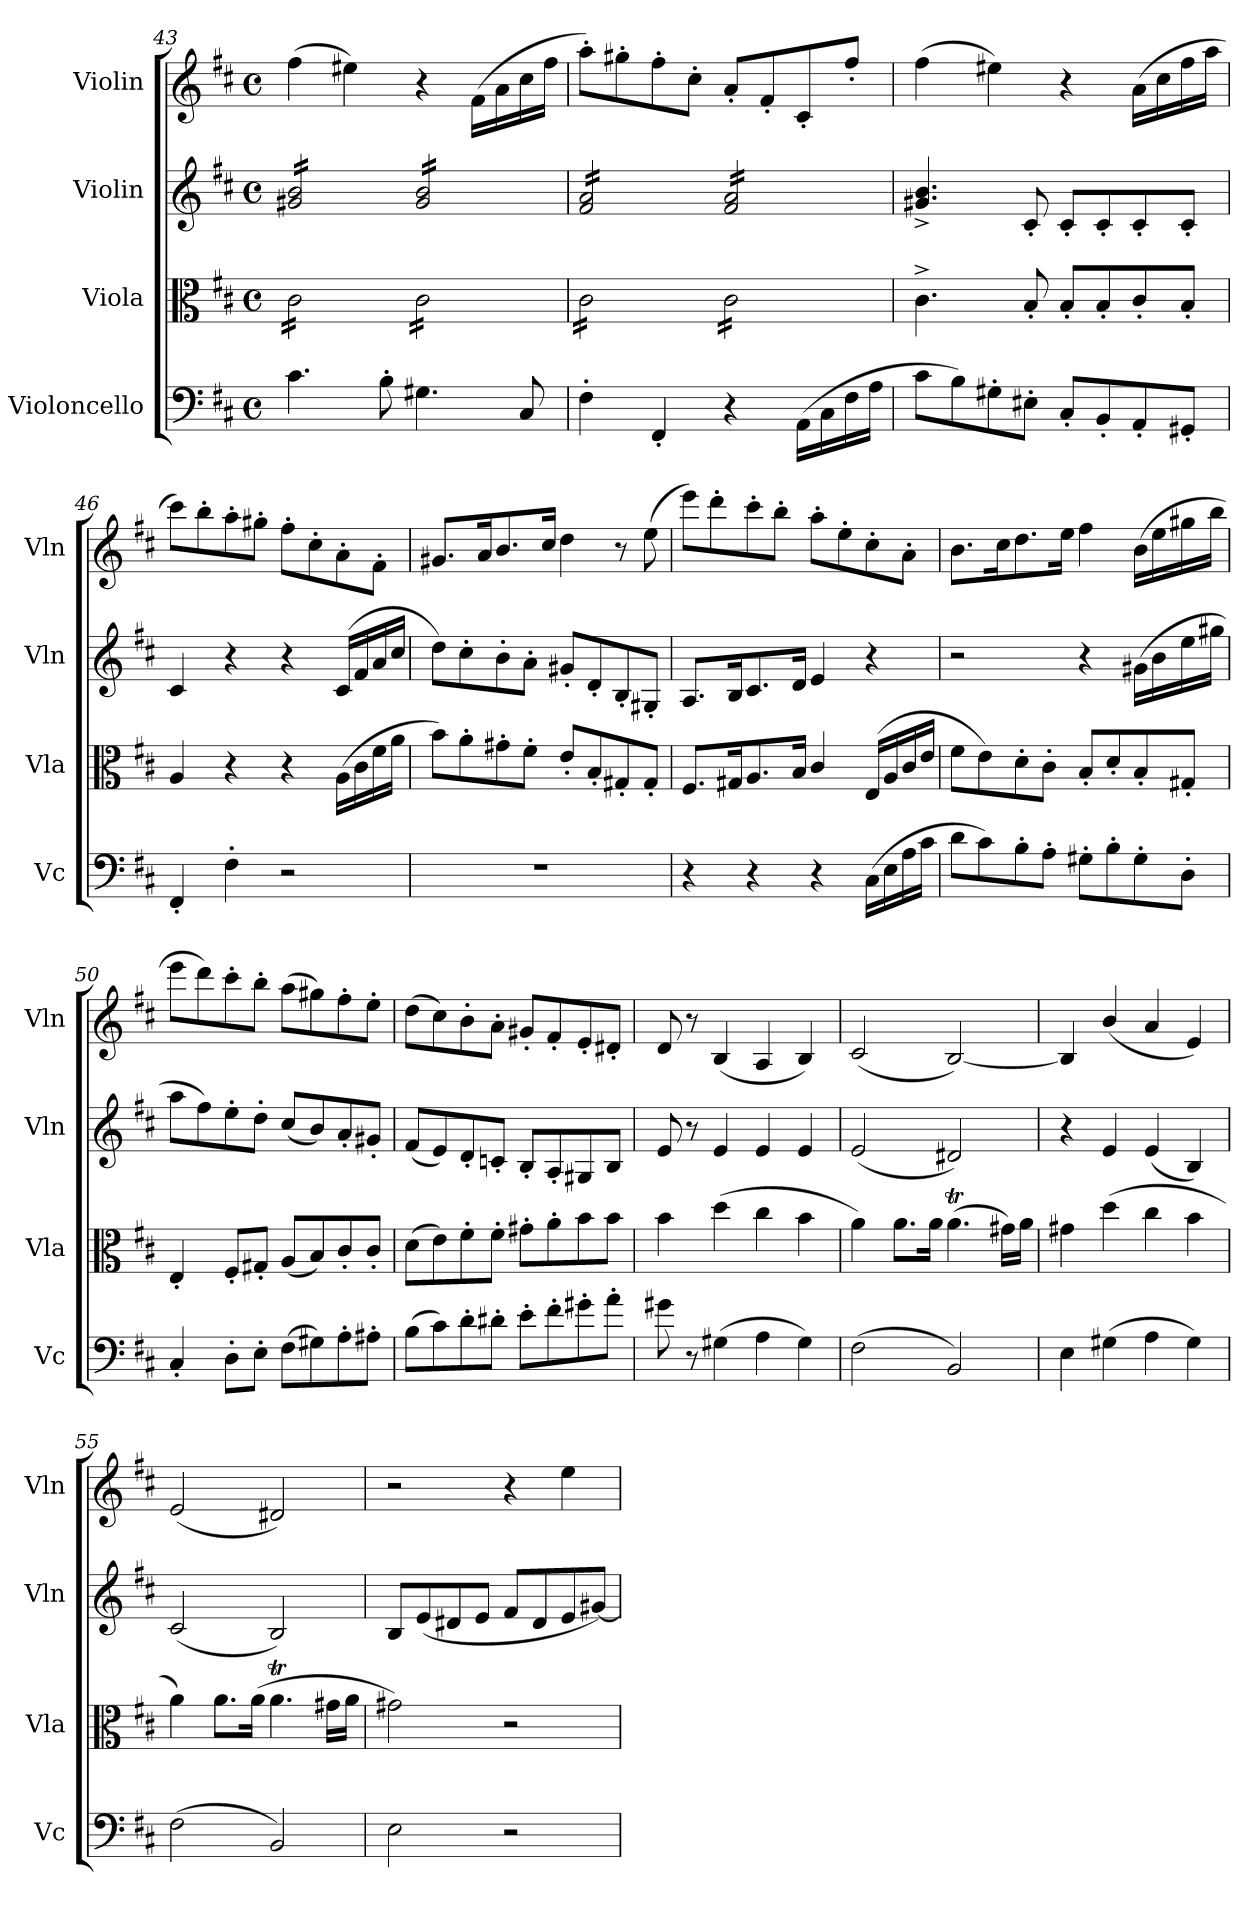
**kern	**kern	**kern	**kern
*part4	*part3	*part2	*part1
*staff4	*staff3	*staff2	*staff1
*I"Violoncello	*I"Viola	*I"Violin	*I"Violin
*I'Vc	*I'Vla	*I'Vln	*I'Vln
*clefF4	*clefC3	*clefG2	*clefG2
*k[f#c#]	*k[f#c#]	*k[f#c#]	*k[f#c#]
*M4/4	*M4/4	*M4/4	*M4/4
*met(c)	*met(c)	*met(c)	*met(c)
=43	=43	=43	=43
*	*tremolo	*	*
*	*	*tremolo	*
4.c#\	16c#\LL	16g#X/ 16b/LL	(>4ff#\
.	16c#\	16g#X/ 16b/	.
.	16c#\	16g#X/ 16b/	.
.	16c#\	16g#X/ 16b/	.
.	16c#\	16g#X/ 16b/	4ee#X\)
.	16c#\	16g#X/ 16b/	.
8B'\	16c#\	16g#X/ 16b/	.
.	16c#\JJ	16g#X/ 16b/JJ	.
4.G#X\	16c#\LL	16g#/ 16b/LL	4r
.	16c#\	16g#/ 16b/	.
.	16c#\	16g#/ 16b/	.
.	16c#\	16g#/ 16b/	.
.	16c#\	16g#/ 16b/	(>16f#\LL
.	16c#\	16g#/ 16b/	16a\
8C#/	16c#\	16g#/ 16b/	16cc#\
.	16c#\JJ	16g#/ 16b/JJ	16ff#\JJ
=44	=44	=44	=44
4F#'\	16c#\LL	16f#/ 16a/LL	8aa'\L)
.	16c#\	16f#/ 16a/	.
.	16c#\	16f#/ 16a/	8gg#X'\
.	16c#\	16f#/ 16a/	.
4FF#'/	16c#\	16f#/ 16a/	8ff#'\
.	16c#\	16f#/ 16a/	.
.	16c#\	16f#/ 16a/	8cc#'\J
.	16c#\JJ	16f#/ 16a/JJ	.
4r	16c#\LL	16f#/ 16a/LL	8a'/L
.	16c#\	16f#/ 16a/	.
.	16c#\	16f#/ 16a/	8f#'/
.	16c#\	16f#/ 16a/	.
(>16AA\LL	16c#\	16f#/ 16a/	8c#'/
16C#\	16c#\	16f#/ 16a/	.
16F#\	16c#\	16f#/ 16a/	8ff#'/J
16A\JJ	16c#\JJ	16f#/ 16a/JJ	.
*	*	*Xtremolo	*
*	*Xtremolo	*	*
!!LO:LB:g=z
=45	=45	=45	=45
8c#\L	4.c#^\	4.g#X/^ 4.b/^	(>4ff#\
8B\)	.	.	.
8G#X'\	.	.	4ee#X\)
8E#X'\J	8B'/	8c#'/	.
8C#'/L	8B'/L	8c#'/L	4r
8BB'/	8B'/	8c#'/	.
8AA'/	8c#'/	8c#'/	(>16a\LL
.	.	.	16cc#\
8GG#X'/J	8B'/J	8c#'/J	16ff#\
.	.	.	16aa\JJ
=46	=46	=46	=46
4FF#'/	4A/	4c#/	8ccc#\L)
.	.	.	8bb'\
4F#'\	4r	4r	8aa'\
.	.	.	8gg#X'\J
2r	4r	4r	8ff#'\L
.	.	.	8cc#'\
.	(>16A\LL	(16c#/LL	8a'\
.	16c#\	16f#/	.
.	16f#\	16a/	8f#'\J
.	16a\JJ	16cc#/JJ	.
=47	=47	=47	=47
1r	8b\L)	8dd\L)	8.g#X/L
.	8a'\	8cc#'\	.
.	.	.	16a/K
.	8g#X'\	8b'\	8.b/
.	8f#'\J	8a'\J	.
.	.	.	16cc#/Jk
.	8e'/L	8g#X'/L	4dd\
.	8B'/	8d'/	.
.	8G#X'/	8B'/	8r
.	8G#'/J	8G#X'/J	(>8ee\
=48	=48	=48	=48
4r	8.F#/L	8.A/L	8eee\L)
.	.	.	8ddd'\
.	16G#X/K	16B/K	.
4r	8.A/	8.c#/	8ccc#'\
.	.	.	8bb'\J
.	16B/Jk	16d/Jk	.
4r	4c#/	4e/	8aa'\L
.	.	.	8ee'\
(>16C#\LL	(>16E/LL	4r	8cc#'\
16E\	16A/	.	.
16A\	16c#/	.	8a'\J
16c#\JJ	16e/JJ	.	.
=49	=49	=49	=49
8d\L	8f#\L	2r	8.b\L
8c#\)	8e\)	.	.
.	.	.	16cc#\K
8B'\	8d'\	.	8.dd\
8A'\J	8c#'\J	.	.
.	.	.	16ee\Jk
8G#X'\L	8B'/L	4r	4ff#\
8B'\	8d'/	.	.
8G#'\	8B'/	(>16g#X\LL	(>16b\LL
.	.	16b\	16ee\
8D'\J	8G#X'/J	16ee\	16gg#X\
.	.	16gg#X\JJ	16bb\JJ
!!LO:LB:g=z
=50	=50	=50	=50
4C#'/	4E'/	8aa\L	8eee\L
.	.	8ff#\)	8ddd\)
8D'\L	8F#'/L	8ee'\	8ccc#'\
8E'\J	8G#X'/J	8dd'\J	8bb'\J
(>8F#\L	(8A/L	(8cc#/L	(>8aa\L
8G#X\)	8B/)	8b/)	8gg#X\)
8A'\	8c#'/	8a'/	8ff#'\
8A#X'\J	8c#'/J	8g#X'/J	8ee'\J
=51	=51	=51	=51
(>8B\L	(>8d\L	(8f#/L	(>8dd\L
8c#\)	8e\)	8e/)	8cc#\)
8d'\	8f#'\	8d'/	8b'\
8d#X'\J	8f#'\J	8cn'/J	8a'\J
8e'\L	8g#X'\L	8B'/L	8g#X'/L
8f#'\	8a'\	8A'/	8f#'/
8g#X'\	8b\	8G#X/	8e'/
8a'\J	8b\J	8B/J	8d#X'/J
=52	=52	=52	=52
8g#X\	4b\	8e/	8d/
8r	.	8r	8r
(>4G#X\	(>4dd\	4e/	(4B/
4A\	4cc#\	4e/	4A/
4G#\)	4b\	4e/	4B/)
=53	=53	=53	=53
(>2F#\	4a\)	(2e/	(2c#/
.	8.a\L	.	.
.	16a\Jk	.	.
2BB/)	(>4.aT\	2d#X/)	[2B/)
.	16g#X\LL)	.	.
.	16a\JJ	.	.
=54	=54	=54	=54
4E\	4g#X\	4r	4B/]
(>4G#X\	(>4dd\	4e/	(4b/
4A\	4cc#\	(4e/	4a/
4G#\)	4b\	4B/)	4e/)
=55	=55	=55	=55
(>2F#\	4a\)	(2c#/	(2e/
.	8.a\L	.	.
.	(>16a\Jk	.	.
2BB/)	4.aT\	2B/)	2d#X/)
.	16g#X\LL	.	.
.	16a\JJ	.	.
=56	=56	=56	=56
2E\	2g#X\)	8B/L	2r
.	.	(8e/	.
.	.	8d#X/	.
.	.	8e/J	.
2r	2r	8f#/L	4r
.	.	8d#/	.
.	.	8e/	4ee\
.	.	[8g#X/J)	.
=	=	=	=
*-	*-	*-	*-
